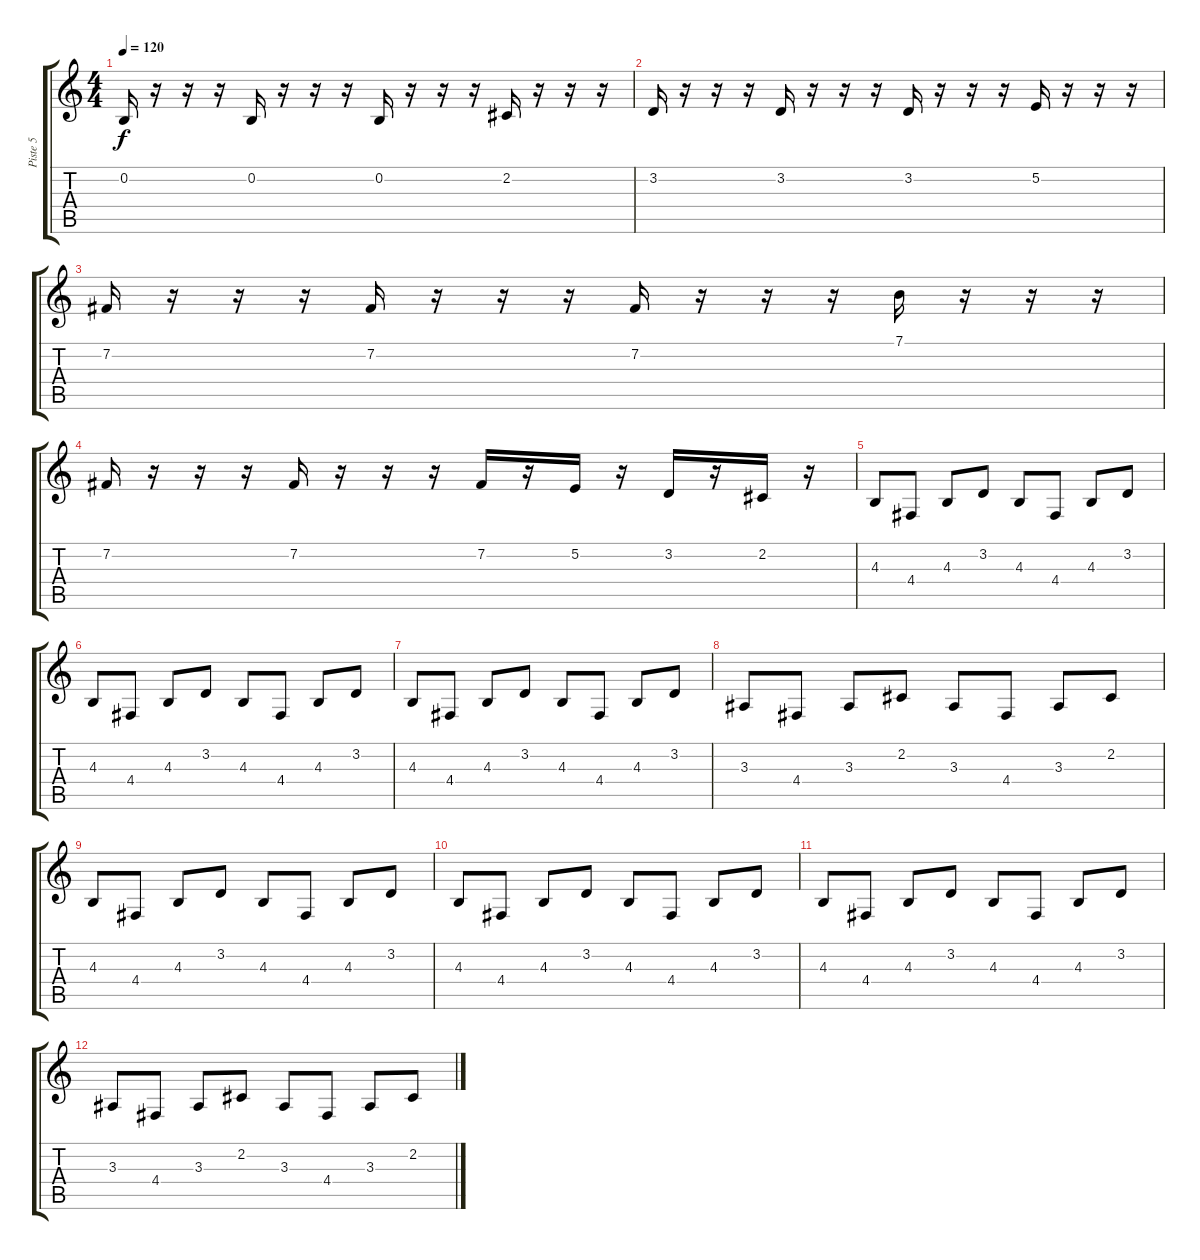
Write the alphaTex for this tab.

\track ("Piste 5" "Piste 5") {instrument churchorgan}
\staff {score tabs}
\tuning (E4 B3 G3 D3 A2 E2) {hide}
\ts (4 4)
\tempo 120
\clef g2
\ks c
0.2.16{dy f} r.16 r.16 r.16 0.2.16 r.16 r.16 r.16 0.2.16 r.16 r.16 r.16 2.2.16 r.16 r.16 r.16 |
3.2.16 r.16 r.16 r.16 3.2.16 r.16 r.16 r.16 3.2.16 r.16 r.16 r.16 5.2.16 r.16 r.16 r.16 |
7.2.16 r.16 r.16 r.16 7.2.16 r.16 r.16 r.16 7.2.16 r.16 r.16 r.16 7.1.16 r.16 r.16 r.16 |
7.2.16 r.16 r.16 r.16 7.2.16 r.16 r.16 r.16 7.2.16 r.16 5.2.16 r.16 3.2.16 r.16 2.2.16 r.16 |
4.3.8 4.4.8 4.3.8 3.2.8 4.3.8 4.4.8 4.3.8 3.2.8 |
4.3.8 4.4.8 4.3.8 3.2.8 4.3.8 4.4.8 4.3.8 3.2.8 |
4.3.8 4.4.8 4.3.8 3.2.8 4.3.8 4.4.8 4.3.8 3.2.8 |
3.3.8 4.4.8 3.3.8 2.2.8 3.3.8 4.4.8 3.3.8 2.2.8 |
4.3.8 4.4.8 4.3.8 3.2.8 4.3.8 4.4.8 4.3.8 3.2.8 |
4.3.8 4.4.8 4.3.8 3.2.8 4.3.8 4.4.8 4.3.8 3.2.8 |
4.3.8 4.4.8 4.3.8 3.2.8 4.3.8 4.4.8 4.3.8 3.2.8 |
3.3.8 4.4.8 3.3.8 2.2.8 3.3.8 4.4.8 3.3.8 2.2.8
